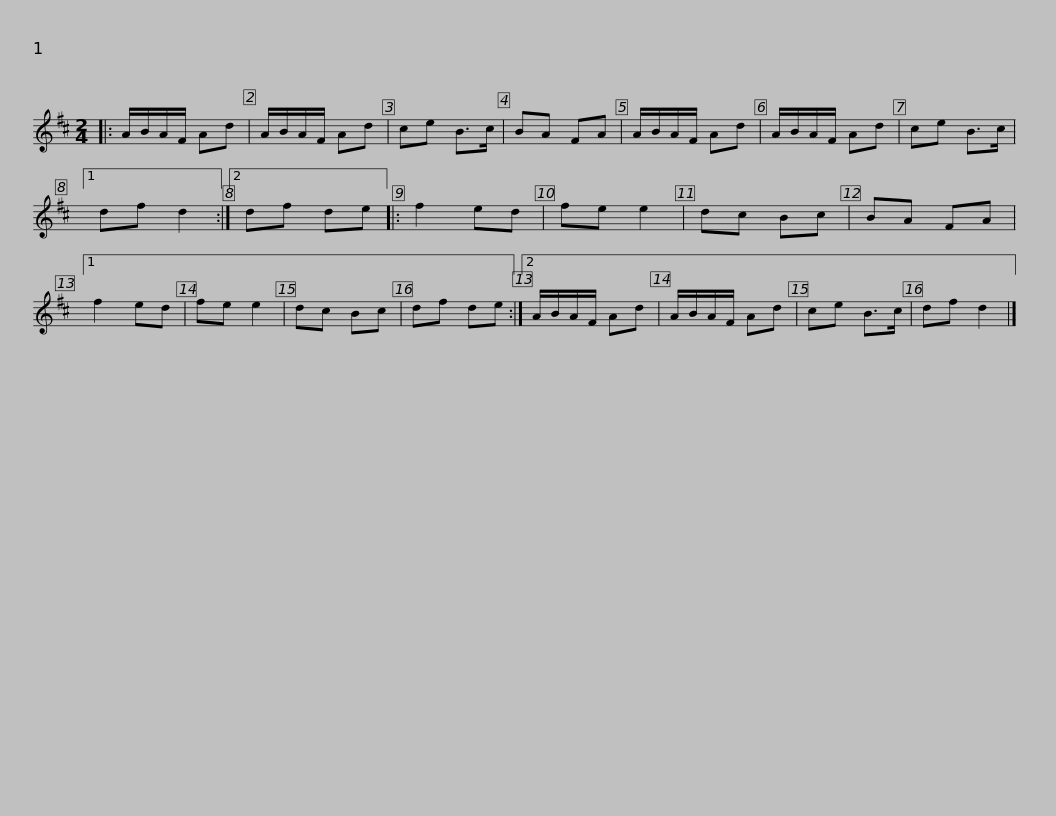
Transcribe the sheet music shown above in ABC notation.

X:1
L:1/8
M:2/4
I:linebreak $
K:D
V:1 treble
V:1
|: A/B/A/F/ Ad | A/B/A/F/ Ad | ce B>c | BA FA | A/B/A/F/ Ad | %5
 A/B/A/F/ Ad | ce B>c |1 df d2 :|2$ df de |: f2 ed | %10
 fe e2 | dc Bc | BA FA |1 f2 ed | fe e2 | %15
 dc Bc | df de :|2 A/B/A/F/ Ad |$ A/B/A/F/ Ad | ce B>c | %20
 df d2 |] %21
